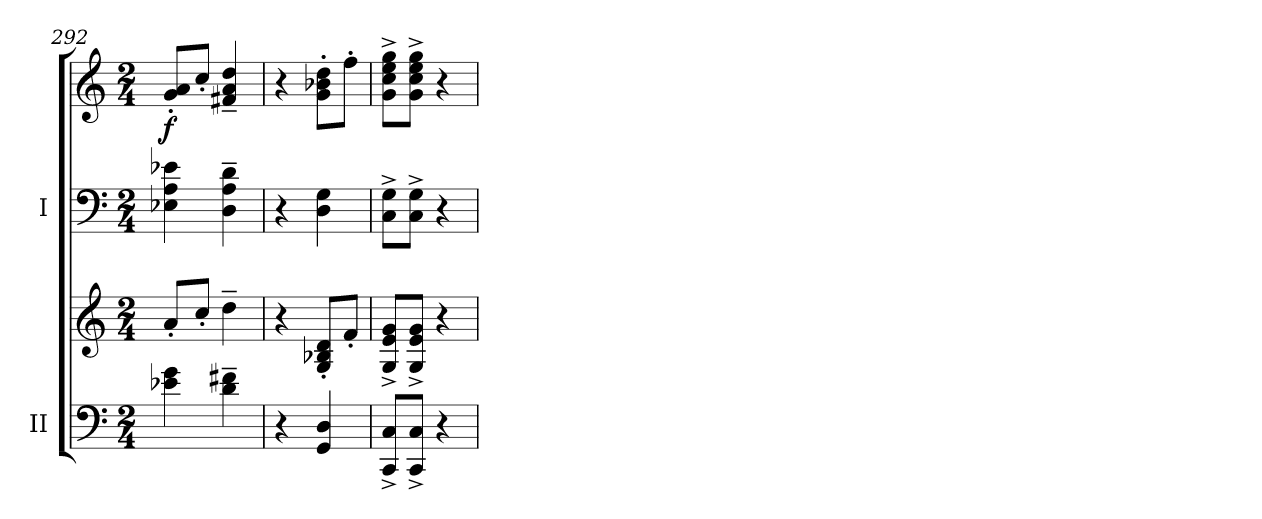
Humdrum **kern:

**kern	**kern	**kern	**kern	**dynam
*part2	*part2	*part1	*part1	*part1
*staff4	*staff3	*staff2	*staff1	*staff1/2
*I"II	*	*I"I	*	*
*I'II	*	*I'I	*	*
*clefF4	*clefG2	*clefF4	*clefG2	*
*k[]	*k[]	*k[]	*k[]	*
*a:	*a:	*a:	*a:	*
*M2/4	*M2/4	*M2/4	*M2/4	*
=292	=292	=292	=292	=292
!	!	!	!	!LO:DY:b
4e-X\ 4g\	8a'/L	4E-X\ 4A\ 4e-X\	8g/' 8a/'L	f
.	8cc'/J	.	8cc'/J	.
4d\~ 4f#X\~	4dd~\	4D\~ 4A\~ 4d\~	4f#X/~ 4a/~ 4dd/~	.
=293	=293	=293	=293	=293
4r	4r	4r	4r	.
4GG/ 4D/	8G/' 8B-X/' 8d/'L	4D\ 4G\	8g\' 8b-X\' 8dd\'L	.
.	8f'/J	.	8ff'\J	.
=294	=294	=294	=294	=294
8CC/^ 8C/^L	8G/^ 8e/^ 8g/^L	8C\^ 8G\^L	8g\^ 8cc\^ 8ee\^ 8gg\^L	.
8CC/^ 8C/^J	8G/^ 8e/^ 8g/^J	8C\^ 8G\^J	8g\^ 8cc\^ 8ee\^ 8gg\^J	.
4r	4r	4r	4r	.
=	=	=	=	=
*-	*-	*-	*-	*-
